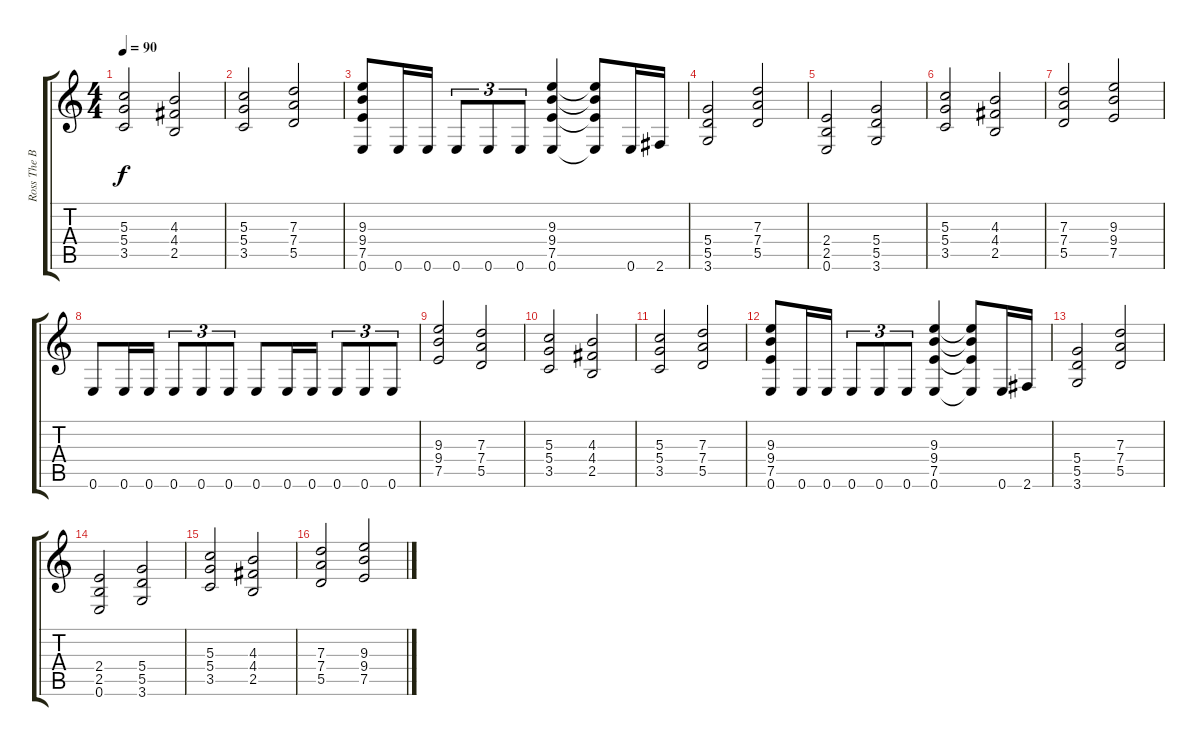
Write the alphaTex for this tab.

\track ("Ross The Boss-Rhythm" "Ross The B") {instrument distortionguitar}
\staff {score tabs}
\tuning (E4 B3 G3 D3 A2 E2) {hide}
\ts (4 4)
\tempo 90
\clef g2
\ks c
(5.3 5.4 3.5).2{dy f} (4.3 4.4 2.5).2 |
(5.3 5.4 3.5).2 (7.3 7.4 5.5).2 |
(9.3 9.4 7.5 0.6).8 0.6.16 0.6.16 0.6.8{tu (3 2)} 0.6.8{tu (3 2)} 0.6.8{tu (3 2)} (9.3 9.4 7.5 0.6).4 (9.3{t} 9.4{t} 7.5{t} 0.6{t}).8 0.6.16 2.6.16 |
(5.4 5.5 3.6).2 (7.3 7.4 5.5).2 |
(2.4 2.5 0.6).2 (5.4 5.5 3.6).2 |
(5.3 5.4 3.5).2 (4.3 4.4 2.5).2 |
(7.3 7.4 5.5).2 (9.3 9.4 7.5).2 |
0.6.8 0.6.16 0.6.16 0.6.8{tu (3 2)} 0.6.8{tu (3 2)} 0.6.8{tu (3 2)} 0.6.8 0.6.16 0.6.16 0.6.8{tu (3 2)} 0.6.8{tu (3 2)} 0.6.8{tu (3 2)} |
(9.3 9.4 7.5).2 (7.3 7.4 5.5).2 |
(5.3 5.4 3.5).2 (4.3 4.4 2.5).2 |
(5.3 5.4 3.5).2 (7.3 7.4 5.5).2 |
(9.3 9.4 7.5 0.6).8 0.6.16 0.6.16 0.6.8{tu (3 2)} 0.6.8{tu (3 2)} 0.6.8{tu (3 2)} (9.3 9.4 7.5 0.6).4 (9.3{t} 9.4{t} 7.5{t} 0.6{t}).8 0.6.16 2.6.16 |
(5.4 5.5 3.6).2 (7.3 7.4 5.5).2 |
(2.4 2.5 0.6).2 (5.4 5.5 3.6).2 |
(5.3 5.4 3.5).2 (4.3 4.4 2.5).2 |
(7.3 7.4 5.5).2 (9.3 9.4 7.5).2
